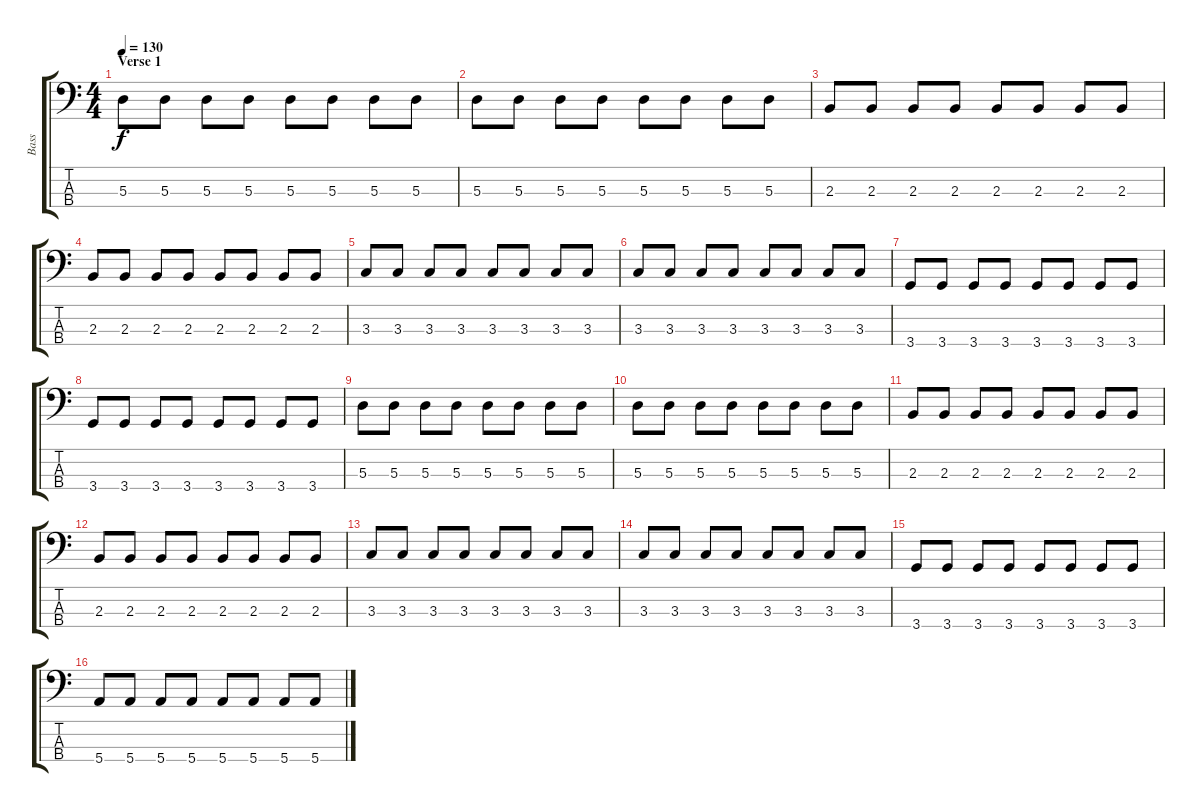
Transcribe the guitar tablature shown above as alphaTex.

\track ("Bass" "Bass") {instrument electricbassfinger}
\staff {score tabs}
\tuning (G2 D2 A1 E1) {hide}
\ts (4 4)
\section ("" "Verse 1")
\tempo 130
\clef f4
\ks c
5.3.8{dy f} 5.3.8 5.3.8 5.3.8 5.3.8 5.3.8 5.3.8 5.3.8 |
5.3.8 5.3.8 5.3.8 5.3.8 5.3.8 5.3.8 5.3.8 5.3.8 |
2.3.8 2.3.8 2.3.8 2.3.8 2.3.8 2.3.8 2.3.8 2.3.8 |
2.3.8 2.3.8 2.3.8 2.3.8 2.3.8 2.3.8 2.3.8 2.3.8 |
3.3.8 3.3.8 3.3.8 3.3.8 3.3.8 3.3.8 3.3.8 3.3.8 |
3.3.8 3.3.8 3.3.8 3.3.8 3.3.8 3.3.8 3.3.8 3.3.8 |
3.4.8 3.4.8 3.4.8 3.4.8 3.4.8 3.4.8 3.4.8 3.4.8 |
3.4.8 3.4.8 3.4.8 3.4.8 3.4.8 3.4.8 3.4.8 3.4.8 |
5.3.8 5.3.8 5.3.8 5.3.8 5.3.8 5.3.8 5.3.8 5.3.8 |
5.3.8 5.3.8 5.3.8 5.3.8 5.3.8 5.3.8 5.3.8 5.3.8 |
2.3.8 2.3.8 2.3.8 2.3.8 2.3.8 2.3.8 2.3.8 2.3.8 |
2.3.8 2.3.8 2.3.8 2.3.8 2.3.8 2.3.8 2.3.8 2.3.8 |
3.3.8 3.3.8 3.3.8 3.3.8 3.3.8 3.3.8 3.3.8 3.3.8 |
3.3.8 3.3.8 3.3.8 3.3.8 3.3.8 3.3.8 3.3.8 3.3.8 |
3.4.8{volume 11} 3.4.8 3.4.8 3.4.8 3.4.8 3.4.8 3.4.8 3.4.8 |
5.4.8 5.4.8 5.4.8 5.4.8 5.4.8 5.4.8 5.4.8 5.4.8
